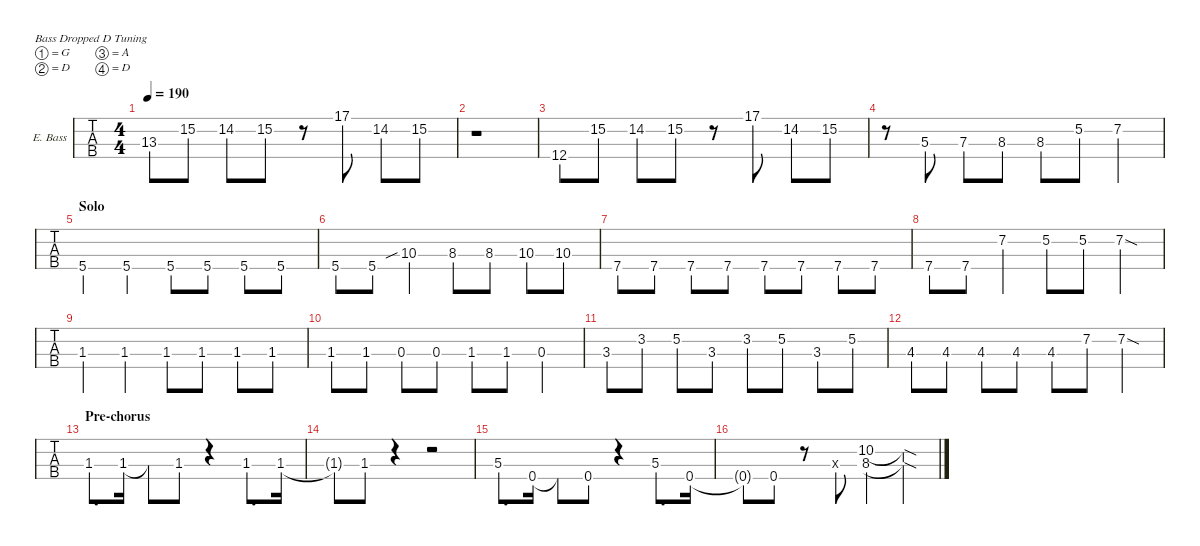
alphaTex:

\defaultSystemsLayout 4
\hideDynamics
\bracketExtendMode nobrackets
\firstSystemTrackNameOrientation horizontal
\track ("Ele. Bass" "E. Bass") {defaultSystemsLayout 4 instrument electricbassfinger}
\staff {tabs}
\tuning (G2 D2 A1 D1)
\ts (4 4)
\tempo 190
\clef f4
\scale
0.28514
\ks dminor
13.3{acc b}.8{dy f} 15.2{acc forcenatural}.8 14.2{acc forcenatural}.8 15.2{acc forcenatural}.8 r.8 17.1{acc forcenatural}.8 14.2{acc forcenatural}.8 15.2{acc forcenatural}.8 |
\scale
0.238097 r.1 |
\scale
0.238097 12.4{acc forcenatural}.8 15.2{acc forcenatural}.8 14.2{acc forcenatural}.8 15.2{acc forcenatural}.8 r.8 17.1{acc forcenatural}.8 14.2{acc forcenatural}.8 15.2{acc forcenatural}.8 |
\scale
0.238666 r.8 5.3{acc forcenatural}.8 7.3{acc forcenatural}.8 8.3{acc forcenatural}.8 8.3{acc forcenatural}.8 5.2{acc forcenatural}.8 7.2{acc forcenatural}.4 |
\section ("" "Solo")
\scale
0.28514 5.4{acc forcenatural}.4 5.4{acc forcenatural}.4 5.4{acc forcenatural}.8 5.4{acc forcenatural}.8 5.4{acc forcenatural}.8 5.4{acc forcenatural}.8 |
\scale
0.238097 5.4{acc forcenatural}.8 5.4{acc forcenatural}.8 10.3{sib acc forcenatural}.4 8.3{acc forcenatural}.8 8.3{acc forcenatural}.8 10.3{acc forcenatural}.8 10.3{acc forcenatural}.8 |
\scale
0.238097 7.4{acc forcenatural}.8 7.4{acc forcenatural}.8 7.4{acc forcenatural}.8 7.4{acc forcenatural}.8 7.4{acc forcenatural}.8 7.4{acc forcenatural}.8 7.4{acc forcenatural}.8 7.4{acc forcenatural}.8 |
\scale
0.238666 7.4{acc forcenatural}.8 7.4{acc forcenatural}.8 7.2{acc forcenatural}.4 5.2{acc forcenatural}.8 5.2{acc forcenatural}.8 7.2{sod acc forcenatural}.4 |
\scale
0.28514 1.3{acc b}.4 1.3{acc b}.4 1.3{acc b}.8 1.3{acc b}.8 1.3{acc b}.8 1.3{acc b}.8 |
\scale
0.238097 1.3{acc b}.8 1.3{acc b}.8 0.3{acc forcenatural}.8 0.3{acc forcenatural}.8 1.3{acc b}.8 1.3{acc b}.8 0.3{acc forcenatural}.4 |
\scale
0.238097 3.3{acc forcenatural}.8 3.2{acc forcenatural}.8 5.2{acc forcenatural}.8 3.3{acc forcenatural}.8 3.2{acc forcenatural}.8 5.2{acc forcenatural}.8 3.3{acc forcenatural}.8 5.2{acc forcenatural}.8 |
\scale
0.238666 4.3{acc #}.8 4.3{acc #}.8 4.3{acc #}.8 4.3{acc #}.8 4.3{acc #}.8 7.2{acc forcenatural}.8 7.2{sod acc forcenatural}.4 |
\section ("" "Pre-chorus")
\scale
0.28514 1.3{acc b}.8{d} 1.3{acc b}.16{beam split} 1.3{t acc b}.8 1.3{acc b}.8 r.4 1.3{acc b}.8{d} 1.3{acc b}.16 |
\scale
0.238755 1.3{t acc b}.8 1.3{acc b}.8 r.4 r.2 |
\scale
0.238053 5.3{acc forcenatural}.8{d} 0.4{acc forcenatural}.16{beam split} 0.4{t acc forcenatural}.8 0.4{acc forcenatural}.8 r.4 5.3{acc forcenatural}.8{d} 0.4{acc forcenatural}.16 |
\scale
0.238052 0.4{t acc forcenatural}.8 0.4{acc forcenatural}.8 r.8 8.3{x acc forcenatural}.8 (8.3{acc forcenatural} 10.2{acc forcenatural}).4 (8.3{sod t acc forcenatural} 10.2{sod t acc forcenatural}).4
